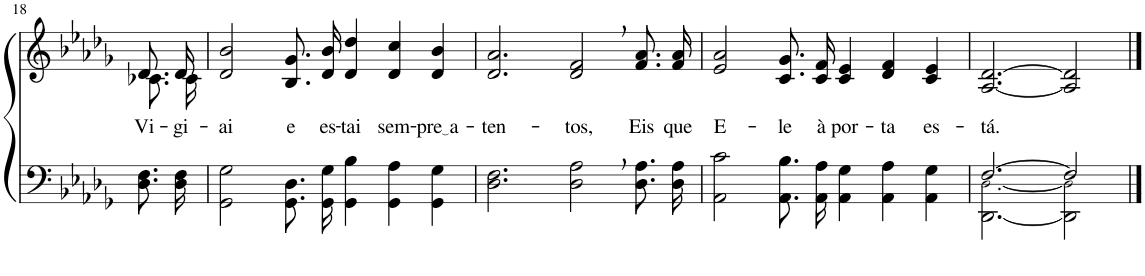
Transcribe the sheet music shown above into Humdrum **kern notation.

**kern	**kern	**text
*part2	*part1	*part1
*staff2	*staff1	*staff1
*I"Parte III e IV	*I"Parte I e II	*
!!LO:PB:g=z
*clefF4	*clefG2	*
*Trd-1c-2	*Trd-1c-2	*
*k[b-e-a-d-g-]	*k[b-e-a-d-g-]	*
*M6/4	*M6/4	*
=18	=18	=18
*	*^	*
!	!	!	!LO:LY:b
8.D-\ 8.F\L	8.d-/L	8.c-X\L	Vi-
!	!	!	!LO:LY:b
16D-\ 16F\Jk	16d-/Jk	16c-\Jk	-gi-
=19	=19	=19	=19
!	!	!	!LO:LY:b
*	*v	*v	*
2GG-\ 2G-\	2d-/ 2b-/	-ai
!	!	!LO:LY:b
8.GG-/ 8.D-/L	8.B-/ 8.g-/L	e
!	!	!LO:LY:b
16GG-/ 16G-/Jk	16d-/ 16b-/Jk	es-
!	!	!LO:LY:b
4GG-\ 4B-\	4d-/ 4dd-/	-tai
!	!	!LO:LY:b
4GG-\ 4A-\	4d-/ 4cc/	sem-
!	!	!LO:LY:b
4GG-\ 4G-\	4d-/ 4b-/	pre a
=20	=20	=20
!	!	!LO:LY:b
2.D-\ 2.F\	2.d-/ 2.a-/	-ten-
!	!	!LO:LY:b
2D-\, 2A-\,	2d-/, 2f/,	-tos,
!	!	!LO:LY:b
8.D-\ 8.A-\L	8.f/ 8.a-/L	Eis
!	!	!LO:LY:b
16D-\ 16A-\Jk	16f/ 16a-/Jk	que
=21	=21	=21
!	!	!LO:LY:b
2AA-\ 2c\	2e-/ 2a-/	E-
!	!	!LO:LY:b
8.AA-\ 8.B-\L	8.c/ 8.g-/L	-le
!	!	!LO:LY:b
16AA-\ 16A-\Jk	16c/ 16f/Jk	à
!	!	!LO:LY:b
4AA-\ 4G-\	4c/ 4e-/	por-
!	!	!LO:LY:b
4AA-\ 4A-\	4d-/ 4f/	-ta
!	!	!LO:LY:b
4AA-\ 4G-\	4c/ 4e-/	es-
=22	=22	=22
*^	*	*
!	!	!	!LO:LY:b
[2.F/	[2.DD-\ [2.D-!\	[2.A-/ [2.d-/	-tá.
2F/]	2DD-\] 2D-!\]	2A-/] 2d-/]	.
*v	*v	*	*
==	==	==
*-	*-	*-
